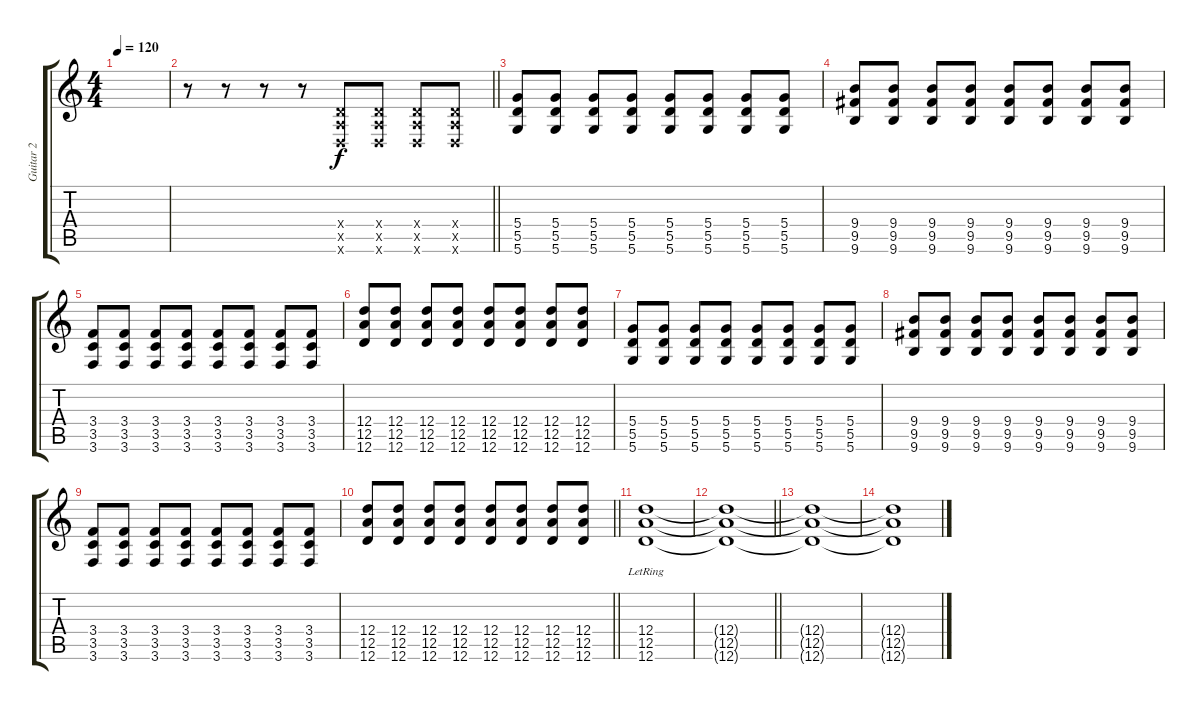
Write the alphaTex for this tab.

\track ("Guitar 2" "Guitar 2") {instrument distortionguitar}
\staff {score tabs}
\tuning (E4 B3 G3 D3 A2 D2) {hide}
\ts (4 4)
\tempo 120
\clef g2
\ks c
|
\barLineRight lightlight
r.8 r.8 r.8 r.8 (0.4{x} 0.5{x} 0.6{x}).8 (0.4{x} 0.5{x} 0.6{x}).8 (0.4{x} 0.5{x} 0.6{x}).8 (0.4{x} 0.5{x} 0.6{x}).8 |
(5.4 5.5 5.6).8 (5.4 5.5 5.6).8 (5.4 5.5 5.6).8 (5.4 5.5 5.6).8 (5.4 5.5 5.6).8 (5.4 5.5 5.6).8 (5.4 5.5 5.6).8 (5.4 5.5 5.6).8 |
(9.4 9.5 9.6).8 (9.4 9.5 9.6).8 (9.4 9.5 9.6).8 (9.4 9.5 9.6).8 (9.4 9.5 9.6).8 (9.4 9.5 9.6).8 (9.4 9.5 9.6).8 (9.4 9.5 9.6).8 |
(3.4 3.5 3.6).8 (3.4 3.5 3.6).8 (3.4 3.5 3.6).8 (3.4 3.5 3.6).8 (3.4 3.5 3.6).8 (3.4 3.5 3.6).8 (3.4 3.5 3.6).8 (3.4 3.5 3.6).8 |
(12.4 12.5 12.6).8 (12.4 12.5 12.6).8 (12.4 12.5 12.6).8 (12.4 12.5 12.6).8 (12.4 12.5 12.6).8 (12.4 12.5 12.6).8 (12.4 12.5 12.6).8 (12.4 12.5 12.6).8 |
(5.4 5.5 5.6).8 (5.4 5.5 5.6).8 (5.4 5.5 5.6).8 (5.4 5.5 5.6).8 (5.4 5.5 5.6).8 (5.4 5.5 5.6).8 (5.4 5.5 5.6).8 (5.4 5.5 5.6).8 |
(9.4 9.5 9.6).8 (9.4 9.5 9.6).8 (9.4 9.5 9.6).8 (9.4 9.5 9.6).8 (9.4 9.5 9.6).8 (9.4 9.5 9.6).8 (9.4 9.5 9.6).8 (9.4 9.5 9.6).8 |
(3.4 3.5 3.6).8 (3.4 3.5 3.6).8 (3.4 3.5 3.6).8 (3.4 3.5 3.6).8 (3.4 3.5 3.6).8 (3.4 3.5 3.6).8 (3.4 3.5 3.6).8 (3.4 3.5 3.6).8 |
\barLineRight lightlight
(12.4 12.5 12.6).8 (12.4 12.5 12.6).8 (12.4 12.5 12.6).8 (12.4 12.5 12.6).8 (12.4 12.5 12.6).8 (12.4 12.5 12.6).8 (12.4 12.5 12.6).8 (12.4 12.5 12.6).8 |
(12.4{lr} 12.5{lr} 12.6{lr}).1 |
\barLineRight lightlight
(12.4{t} 12.5{t} 12.6{t}).1 |
(12.4{t} 12.5{t} 12.6{t}).1 |
(12.4{t} 12.5{t} 12.6{t}).1
